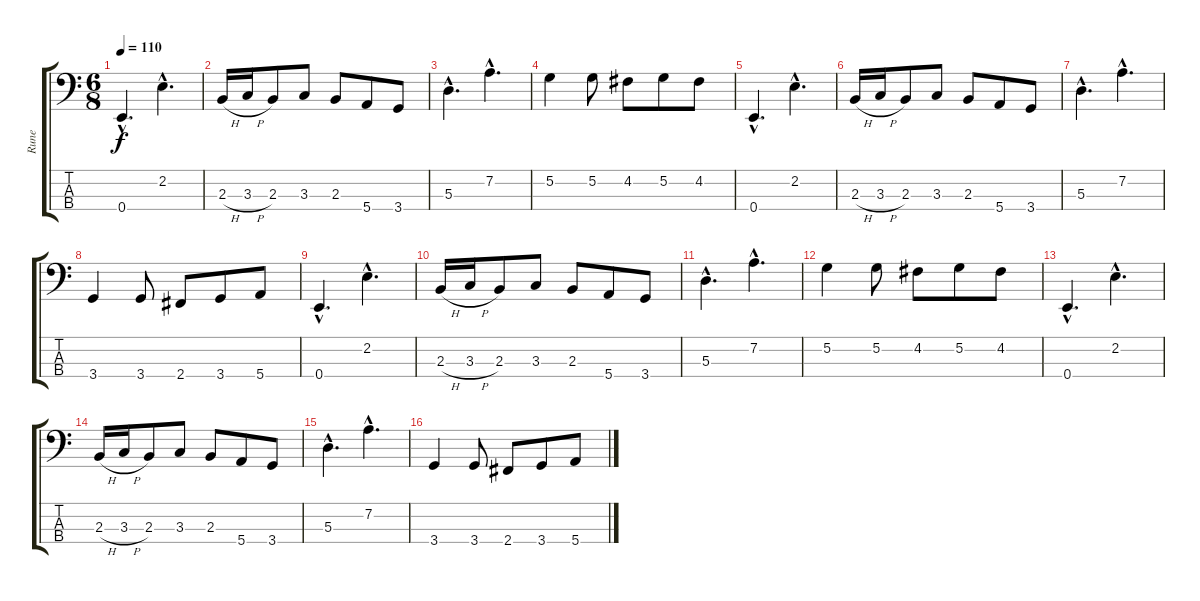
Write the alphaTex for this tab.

\track ("Rune" "Rune") {instrument electricbassfinger}
\staff {score tabs}
\tuning (G2 D2 A1 E1) {hide}
\ts (6 8)
\tempo 110
\clef f4
\ks c
0.4{hac}.4{d dy f} 2.2{hac}.4{d} |
2.3{h}.16 3.3{h}.16 2.3.8 3.3.8 2.3.8 5.4.8 3.4.8 |
5.3{hac}.4{d} 7.2{hac}.4{d} |
5.2.4 5.2.8 4.2.8 5.2.8 4.2.8 |
0.4{hac}.4{d} 2.2{hac}.4{d} |
2.3{h}.16 3.3{h}.16 2.3.8 3.3.8 2.3.8 5.4.8 3.4.8 |
5.3{hac}.4{d} 7.2{hac}.4{d} |
3.4.4 3.4.8 2.4.8 3.4.8 5.4.8 |
0.4{hac}.4{d} 2.2{hac}.4{d} |
2.3{h}.16 3.3{h}.16 2.3.8 3.3.8 2.3.8 5.4.8 3.4.8 |
5.3{hac}.4{d} 7.2{hac}.4{d} |
5.2.4 5.2.8 4.2.8 5.2.8 4.2.8 |
0.4{hac}.4{d} 2.2{hac}.4{d} |
2.3{h}.16 3.3{h}.16 2.3.8 3.3.8 2.3.8 5.4.8 3.4.8 |
5.3{hac}.4{d} 7.2{hac}.4{d} |
3.4.4 3.4.8 2.4.8 3.4.8 5.4.8
